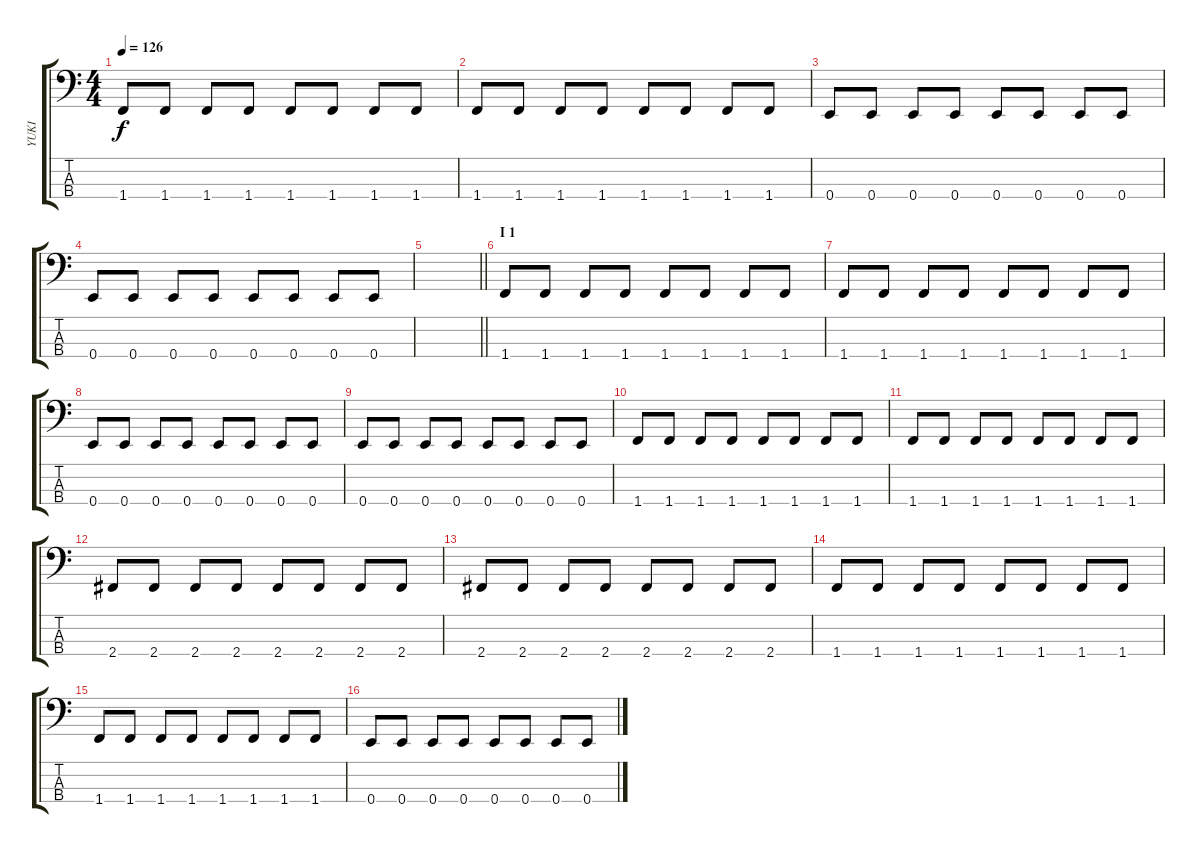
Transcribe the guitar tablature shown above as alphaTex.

\track ("YUKI" "YUKI") {instrument electricbasspick}
\staff {score tabs}
\tuning (G2 D2 A1 E1) {hide}
\ts (4 4)
\tempo 126
\clef f4
\ks c
1.4.8{dy f} 1.4.8 1.4.8 1.4.8 1.4.8 1.4.8 1.4.8 1.4.8 |
1.4.8 1.4.8 1.4.8 1.4.8 1.4.8 1.4.8 1.4.8 1.4.8 |
0.4.8 0.4.8 0.4.8 0.4.8 0.4.8 0.4.8 0.4.8 0.4.8 |
0.4.8 0.4.8 0.4.8 0.4.8 0.4.8 0.4.8 0.4.8 0.4.8 |
\barLineRight lightlight
|
\section ("" "I 1")
1.4.8 1.4.8 1.4.8 1.4.8 1.4.8 1.4.8 1.4.8 1.4.8 |
1.4.8 1.4.8 1.4.8 1.4.8 1.4.8 1.4.8 1.4.8 1.4.8 |
0.4.8 0.4.8 0.4.8 0.4.8 0.4.8 0.4.8 0.4.8 0.4.8 |
0.4.8 0.4.8 0.4.8 0.4.8 0.4.8 0.4.8 0.4.8 0.4.8 |
1.4.8 1.4.8 1.4.8 1.4.8 1.4.8 1.4.8 1.4.8 1.4.8 |
1.4.8 1.4.8 1.4.8 1.4.8 1.4.8 1.4.8 1.4.8 1.4.8 |
2.4.8 2.4.8 2.4.8 2.4.8 2.4.8 2.4.8 2.4.8 2.4.8 |
2.4.8 2.4.8 2.4.8 2.4.8 2.4.8 2.4.8 2.4.8 2.4.8 |
1.4.8 1.4.8 1.4.8 1.4.8 1.4.8 1.4.8 1.4.8 1.4.8 |
1.4.8 1.4.8 1.4.8 1.4.8 1.4.8 1.4.8 1.4.8 1.4.8 |
0.4.8 0.4.8 0.4.8 0.4.8 0.4.8 0.4.8 0.4.8 0.4.8
